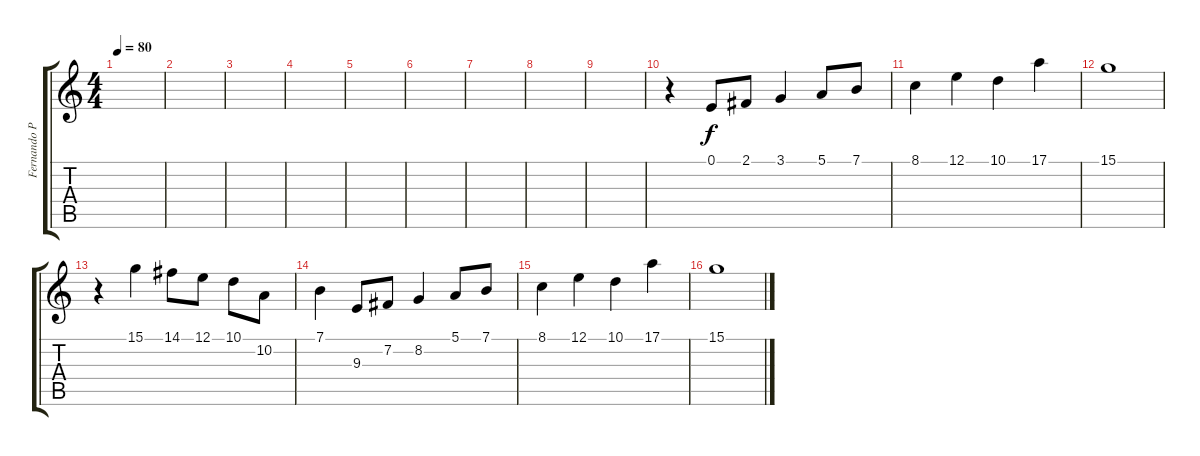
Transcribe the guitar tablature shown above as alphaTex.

\track ("Fernando Ponce" "Fernando P") {instrument flute}
\staff {score tabs}
\tuning (E4 B3 G3 D3 A2 E2) {hide}
\ts (4 4)
\tempo 80
\clef g2
\ks c
|
|
|
|
|
|
|
|
|
r.4 0.1.8 2.1.8 3.1.4 5.1.8 7.1.8 |
8.1.4 12.1.4 10.1.4 17.1.4 |
15.1.1 |
r.4 15.1.4 14.1.8 12.1.8 10.1.8 10.2.8 |
7.1.4 9.3.8 7.2.8 8.2.4 5.1.8 7.1.8 |
8.1.4 12.1.4 10.1.4 17.1.4 |
15.1.1
